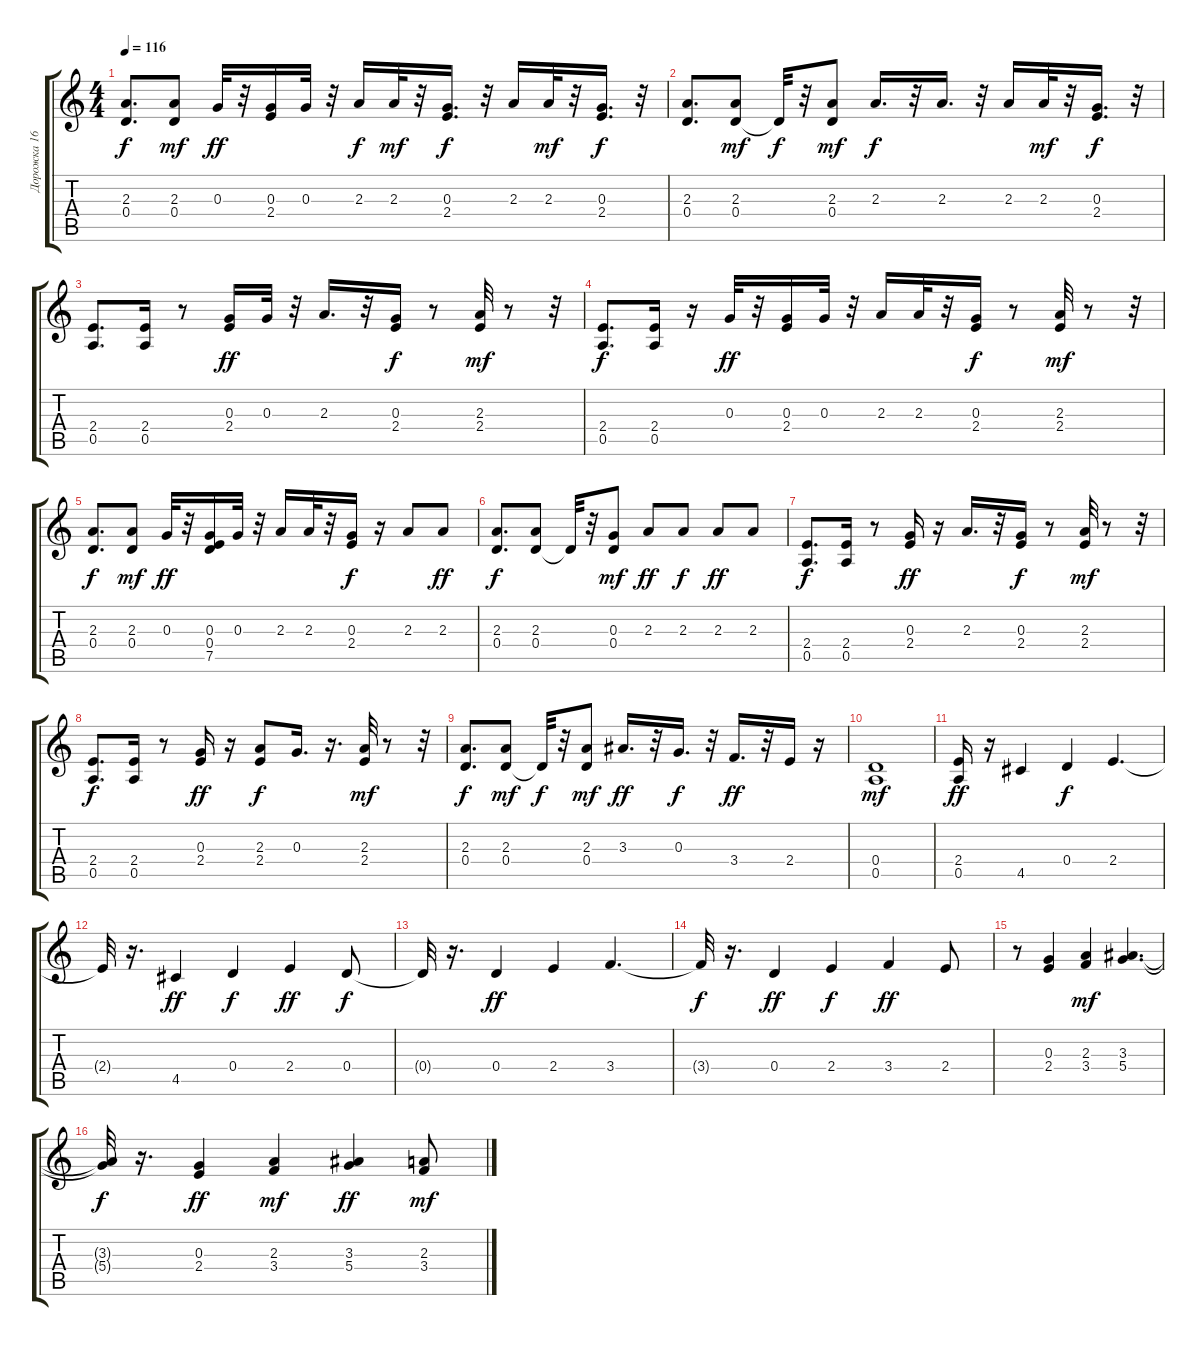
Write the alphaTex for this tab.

\track ("Дорожка 16" "Дорожка 16") {instrument distortionguitar}
\staff {score tabs}
\tuning (E4 B3 G3 D3 A2 E2) {hide}
\ts (4 4)
\tempo 116
\clef g2
\ks c
(2.3 0.4).8{d dy f} (2.3 0.4).8{dy mf} 0.3.32{dy ff} r.32 (0.3 2.4).16 0.3.32 r.32 2.3.16{dy f} 2.3.32{dy mf} r.32 (0.3 2.4).16{d dy f} r.32 2.3.16 2.3.32{dy mf} r.32 (0.3 2.4).16{d dy f} r.32 |
(2.3 0.4).8{d} (2.3 0.4).8{dy mf} 0.4{t}.32{dy f} r.32 (2.3 0.4).8{dy mf} 2.3.16{d dy f} r.32 2.3.16{d} r.32 2.3.16 2.3.32{dy mf} r.32 (0.3 2.4).16{d dy f} r.32 |
(2.4 0.5).8{d} (2.4 0.5).16 r.8 (0.3 2.4).16{dy ff} 0.3.32 r.32 2.3.16{d} r.32 (0.3 2.4).16{dy f} r.8 (2.3 2.4).32{dy mf} r.8 r.32 |
(2.4 0.5).8{d dy f} (2.4 0.5).16 r.16 0.3.32{dy ff} r.32 (0.3 2.4).16 0.3.32 r.32 2.3.16 2.3.32 r.32 (0.3 2.4).16{dy f} r.8 (2.3 2.4).32{dy mf} r.8 r.32 |
(2.3 0.4).8{d dy f} (2.3 0.4).8{dy mf} 0.3.32{dy ff} r.32 (0.3 0.4 7.5).16 0.3.32 r.32 2.3.16 2.3.32 r.32 (0.3 2.4).16{dy f} r.16 2.3.8 2.3.8{dy ff} |
(2.3 0.4).8{d dy f} (2.3 0.4).8 0.4{t}.32 r.32 (0.3 0.4).8{dy mf} 2.3.8{dy ff} 2.3.8{dy f} 2.3.8{dy ff} 2.3.8 |
(2.4 0.5).8{d dy f} (2.4 0.5).16 r.8 (0.3 2.4).16{dy ff} r.16 2.3.16{d} r.32 (0.3 2.4).16{dy f} r.8 (2.3 2.4).32{dy mf} r.8 r.32 |
(2.4 0.5).8{d dy f} (2.4 0.5).16 r.8 (0.3 2.4).16{dy ff} r.16 (2.3 2.4).8{dy f} 0.3.16{d} r.16{d} (2.3 2.4).32{dy mf} r.8 r.32 |
(2.3 0.4).8{d dy f} (2.3 0.4).8{dy mf} 0.4{t}.32{dy f} r.32 (2.3 0.4).8{dy mf} 3.3.16{d dy ff} r.32 0.3.16{d dy f} r.32 3.4.16{d dy ff} r.32 2.4.16 r.16 |
(0.4 0.5).1{dy mf} |
(2.4 0.5).16{dy ff balance 8} r.16 4.5.4 0.4.4{dy f} 2.4.4{d} |
2.4{t}.32 r.16{d} 4.5.4{dy ff} 0.4.4{dy f} 2.4.4{dy ff} 0.4.8{dy f} |
0.4{t}.32 r.16{d} 0.4.4{dy ff} 2.4.4 3.4.4{d} |
3.4{t}.32{dy f} r.16{d} 0.4.4{dy ff} 2.4.4{dy f} 3.4.4{dy ff} 2.4.8 |
r.8 (0.3 2.4).4 (2.3 3.4).4{dy mf} (3.3 5.4).4{d} |
(3.3{t} 5.4{t}).32{dy f} r.16{d} (0.3 2.4).4{dy ff} (2.3 3.4).4{dy mf} (3.3 5.4).4{dy ff} (2.3 3.4).8{dy mf}
